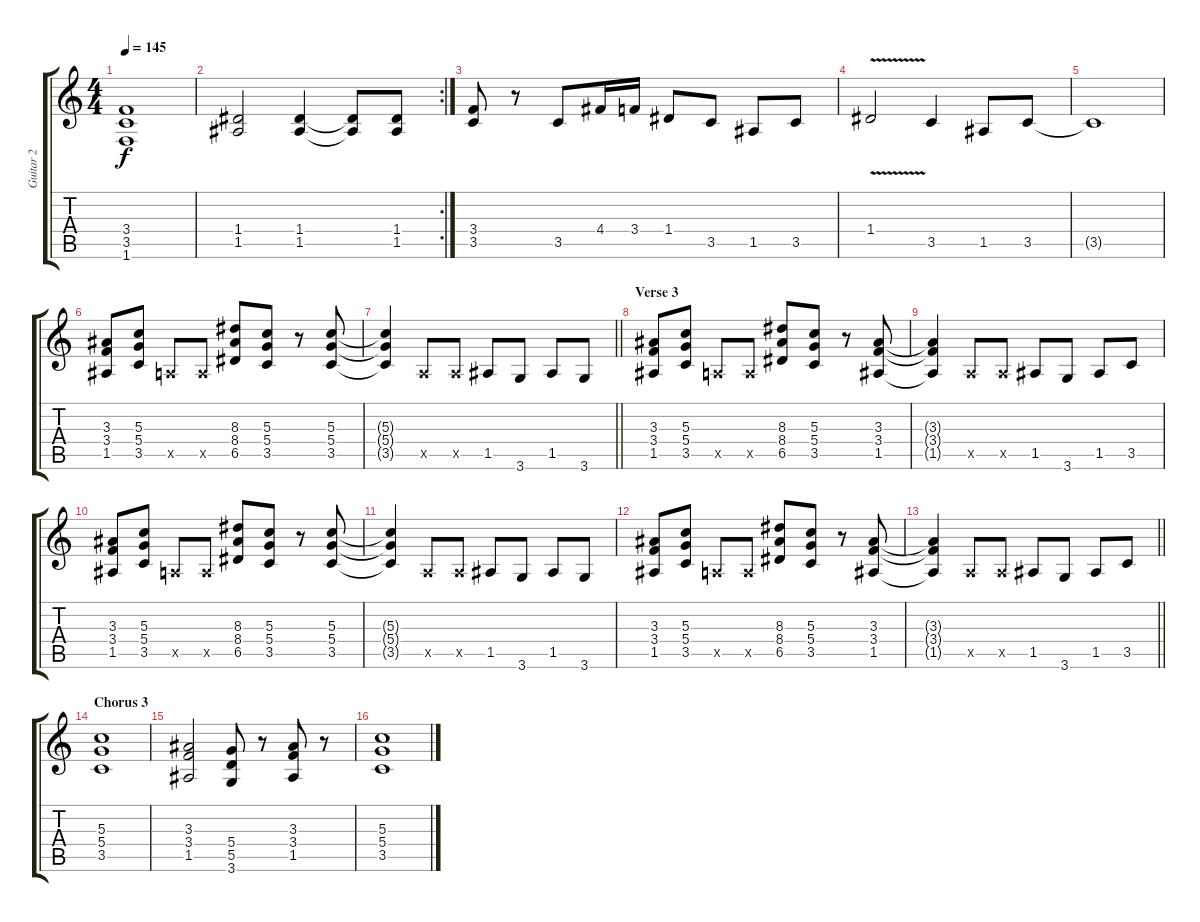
\track ("Guitar 2" "Guitar 2") {instrument distortionguitar}
\staff {score tabs}
\tuning (E4 B3 G3 D3 A2 E2) {hide}
\ts (4 4)
\tempo 145
\clef g2
\ks c
(3.4 3.5 1.6).1{dy f} |
\rc 2
(1.4 1.5).2 (1.4 1.5).4 (1.4{t} 1.5{t}).8 (1.4 1.5).8 |
(3.4 3.5).8 r.8 3.5.8 4.4.16 3.4.16 1.4.8 3.5.8 1.5.8 3.5.8 |
1.4{v}.2 3.5.4 1.5.8 3.5.8 |
3.5{t}.1 |
(3.3 3.4 1.5).8 (5.3 5.4 3.5).8 0.5{x}.8 0.5{x}.8 (8.3 8.4 6.5).8 (5.3 5.4 3.5).8 r.8 (5.3 5.4 3.5).8 |
\barLineRight lightlight
(5.3{t} 5.4{t} 3.5{t}).4 0.5{x}.8 0.5{x}.8 1.5.8 3.6.8 1.5.8 3.6.8 |
\section ("" "Verse 3")
(3.3 3.4 1.5).8 (5.3 5.4 3.5).8 0.5{x}.8 0.5{x}.8 (8.3 8.4 6.5).8 (5.3 5.4 3.5).8 r.8 (3.3 3.4 1.5).8 |
(3.3{t} 3.4{t} 1.5{t}).4 0.5{x}.8 0.5{x}.8 1.5.8 3.6.8 1.5.8 3.5.8 |
(3.3 3.4 1.5).8 (5.3 5.4 3.5).8 0.5{x}.8 0.5{x}.8 (8.3 8.4 6.5).8 (5.3 5.4 3.5).8 r.8 (5.3 5.4 3.5).8 |
(5.3{t} 5.4{t} 3.5{t}).4 0.5{x}.8 0.5{x}.8 1.5.8 3.6.8 1.5.8 3.6.8 |
(3.3 3.4 1.5).8 (5.3 5.4 3.5).8 0.5{x}.8 0.5{x}.8 (8.3 8.4 6.5).8 (5.3 5.4 3.5).8 r.8 (3.3 3.4 1.5).8 |
\barLineRight lightlight
(3.3{t} 3.4{t} 1.5{t}).4 0.5{x}.8 0.5{x}.8 1.5.8 3.6.8 1.5.8 3.5.8 |
\section ("" "Chorus 3")
(5.3 5.4 3.5).1 |
(3.3 3.4 1.5).2 (5.4 5.5 3.6).8 r.8 (3.3 3.4 1.5).8 r.8 |
(5.3 5.4 3.5).1
